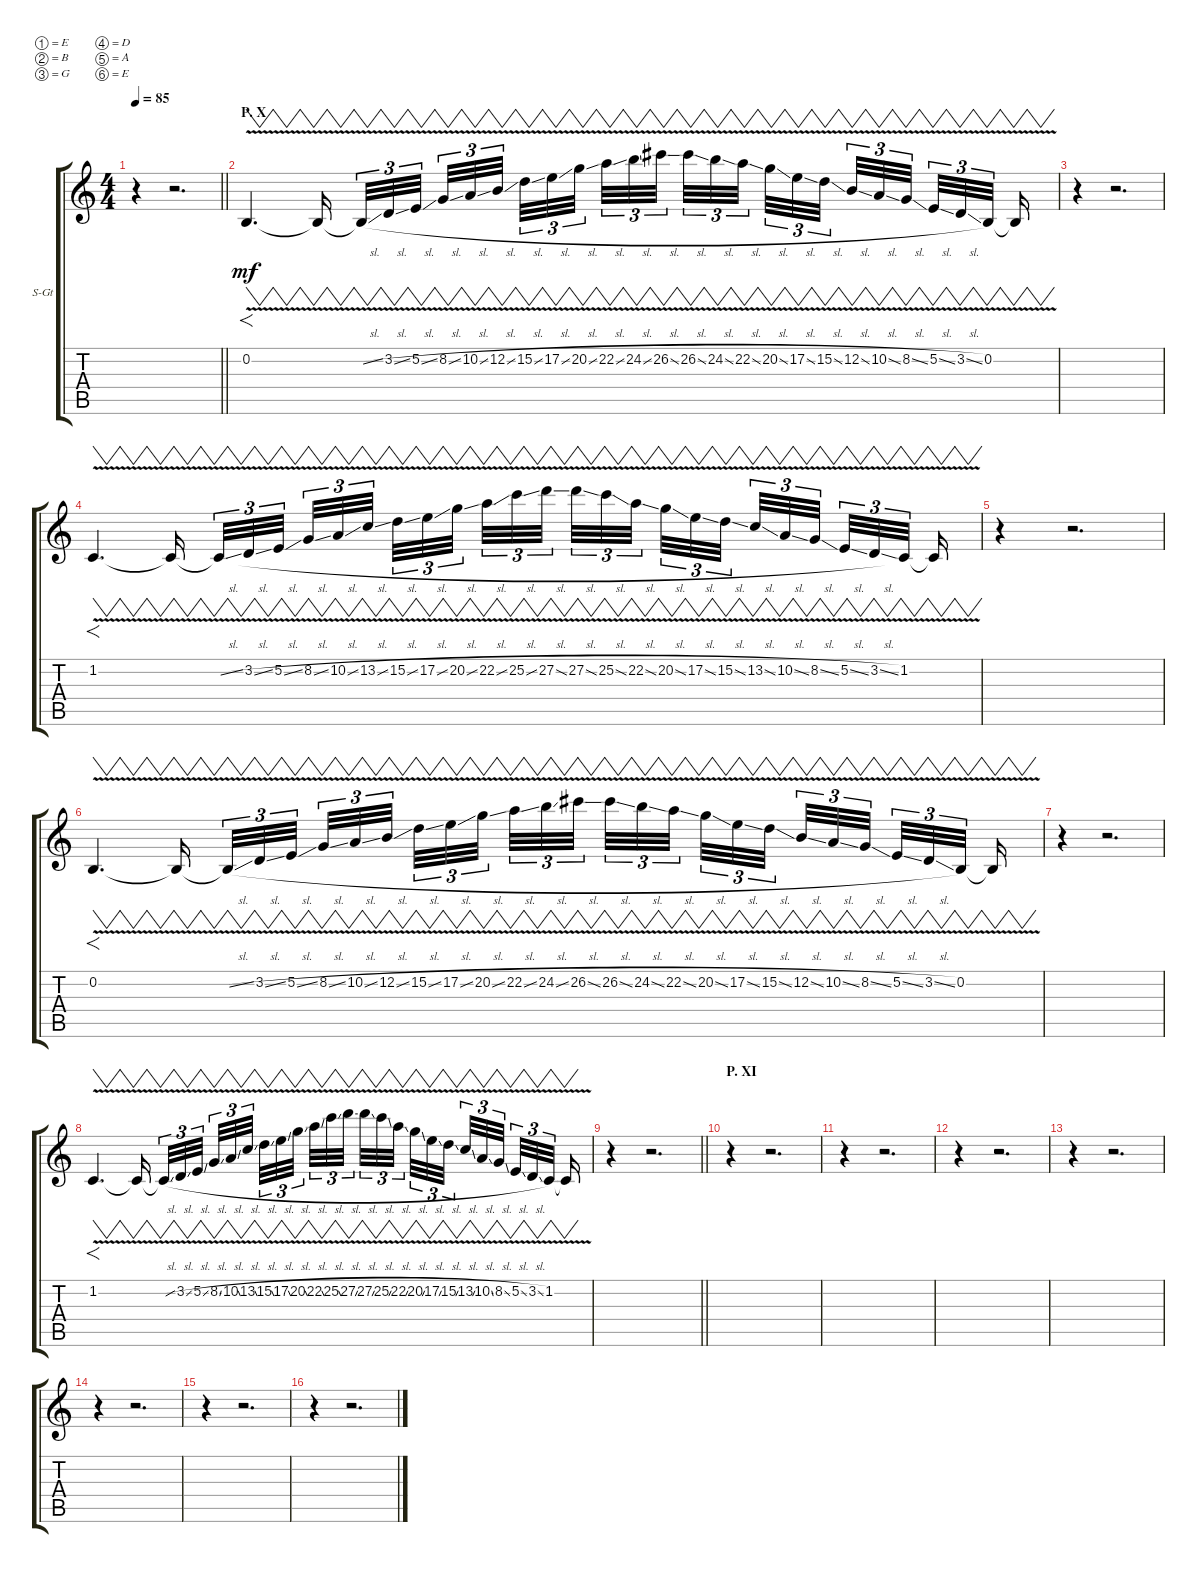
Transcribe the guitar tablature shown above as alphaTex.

\bracketExtendMode groupsimilarinstruments
\firstSystemTrackNameOrientation horizontal
\otherSystemsTrackNameOrientation horizontal
\track ("Keyboard [Effect]" "S-Gt") {instrument pad5bowed}
\staff {score tabs}
\tuning (E3 B2 G2 D2 A1 E1)
\displaytranspose 12
\ts (4 4)
\tempo 85
\clef g2
\barLineRight lightlight
\ks c
r.4{dy mf} r.2{d} |
\section ("" "P. X")
0.2{v}.4{f vw d} 0.2{v t}.16{vw} 0.2{v sl t}.32{vw tu (3 2)} 3.2{v sl}.32{vw tu (3 2)} 5.2{v sl}.32{vw tu (3 2)} 8.2{v sl}.32{vw tu (3 2)} 10.2{v sl}.32{vw tu (3 2)} 12.2{v sl}.32{vw tu (3 2)} 15.2{v sl}.32{vw tu (3 2)} 17.2{v sl}.32{vw tu (3 2)} 20.2{v sl}.32{vw tu (3 2)} 22.2{v sl}.32{vw tu (3 2)} 24.2{v sl}.32{vw tu (3 2)} 26.2{v sl}.32{vw tu (3 2)} 26.2{v sl}.32{vw tu (3 2)} 24.2{v sl}.32{vw tu (3 2)} 22.2{v sl}.32{vw tu (3 2)} 20.2{v sl}.32{vw tu (3 2)} 17.2{v sl}.32{vw tu (3 2)} 15.2{v sl}.32{vw tu (3 2)} 12.2{v sl}.32{vw tu (3 2)} 10.2{v sl}.32{vw tu (3 2)} 8.2{v sl}.32{vw tu (3 2)} 5.2{v sl}.32{vw tu (3 2)} 3.2{v sl}.32{vw tu (3 2)} 0.2{v}.32{vw tu (3 2)} 0.2{v t}.16{vw} |
r.4 r.2{d} |
1.2{v}.4{f vw d} 1.2{v t}.16{vw} 1.2{v sl t}.32{vw tu (3 2)} 3.2{v sl}.32{vw tu (3 2)} 5.2{v sl}.32{vw tu (3 2)} 8.2{v sl}.32{vw tu (3 2)} 10.2{v sl}.32{vw tu (3 2)} 13.2{v sl}.32{vw tu (3 2)} 15.2{v sl}.32{vw tu (3 2)} 17.2{v sl}.32{vw tu (3 2)} 20.2{v sl}.32{vw tu (3 2)} 22.2{v sl}.32{vw tu (3 2)} 25.2{v sl}.32{vw tu (3 2)} 27.2{v sl}.32{vw tu (3 2)} 27.2{v sl}.32{vw tu (3 2)} 25.2{v sl}.32{vw tu (3 2)} 22.2{v sl}.32{vw tu (3 2)} 20.2{v sl}.32{vw tu (3 2)} 17.2{v sl}.32{vw tu (3 2)} 15.2{v sl}.32{vw tu (3 2)} 13.2{v sl}.32{vw tu (3 2)} 10.2{v sl}.32{vw tu (3 2)} 8.2{v sl}.32{vw tu (3 2)} 5.2{v sl}.32{vw tu (3 2)} 3.2{v sl}.32{vw tu (3 2)} 1.2{v}.32{vw tu (3 2)} 1.2{v t}.16{vw} |
r.4 r.2{d} |
0.2{v}.4{f vw d} 0.2{v t}.16{vw} 0.2{v sl t}.32{vw tu (3 2)} 3.2{v sl}.32{vw tu (3 2)} 5.2{v sl}.32{vw tu (3 2)} 8.2{v sl}.32{vw tu (3 2)} 10.2{v sl}.32{vw tu (3 2)} 12.2{v sl}.32{vw tu (3 2)} 15.2{v sl}.32{vw tu (3 2)} 17.2{v sl}.32{vw tu (3 2)} 20.2{v sl}.32{vw tu (3 2)} 22.2{v sl}.32{vw tu (3 2)} 24.2{v sl}.32{vw tu (3 2)} 26.2{v sl}.32{vw tu (3 2)} 26.2{v sl}.32{vw tu (3 2)} 24.2{v sl}.32{vw tu (3 2)} 22.2{v sl}.32{vw tu (3 2)} 20.2{v sl}.32{vw tu (3 2)} 17.2{v sl}.32{vw tu (3 2)} 15.2{v sl}.32{vw tu (3 2)} 12.2{v sl}.32{vw tu (3 2)} 10.2{v sl}.32{vw tu (3 2)} 8.2{v sl}.32{vw tu (3 2)} 5.2{v sl}.32{vw tu (3 2)} 3.2{v sl}.32{vw tu (3 2)} 0.2{v}.32{vw tu (3 2)} 0.2{v t}.16{vw} |
r.4 r.2{d} |
1.2{v}.4{f vw d} 1.2{v t}.16{vw} 1.2{v sl t}.32{vw tu (3 2)} 3.2{v sl}.32{vw tu (3 2)} 5.2{v sl}.32{vw tu (3 2)} 8.2{v sl}.32{vw tu (3 2)} 10.2{v sl}.32{vw tu (3 2)} 13.2{v sl}.32{vw tu (3 2)} 15.2{v sl}.32{vw tu (3 2)} 17.2{v sl}.32{vw tu (3 2)} 20.2{v sl}.32{vw tu (3 2)} 22.2{v sl}.32{vw tu (3 2)} 25.2{v sl}.32{vw tu (3 2)} 27.2{v sl}.32{vw tu (3 2)} 27.2{v sl}.32{vw tu (3 2)} 25.2{v sl}.32{vw tu (3 2)} 22.2{v sl}.32{vw tu (3 2)} 20.2{v sl}.32{vw tu (3 2)} 17.2{v sl}.32{vw tu (3 2)} 15.2{v sl}.32{vw tu (3 2)} 13.2{v sl}.32{vw tu (3 2)} 10.2{v sl}.32{vw tu (3 2)} 8.2{v sl}.32{vw tu (3 2)} 5.2{v sl}.32{vw tu (3 2)} 3.2{v sl}.32{vw tu (3 2)} 1.2{v}.32{vw tu (3 2)} 1.2{v t}.16{vw} |
\barLineRight lightlight
r.4 r.2{d} |
\section ("" "P. XI")
r.4 r.2{d} |
r.4 r.2{d} |
r.4 r.2{d} |
r.4 r.2{d} |
r.4 r.2{d} |
r.4 r.2{d} |
r.4 r.2{d}
